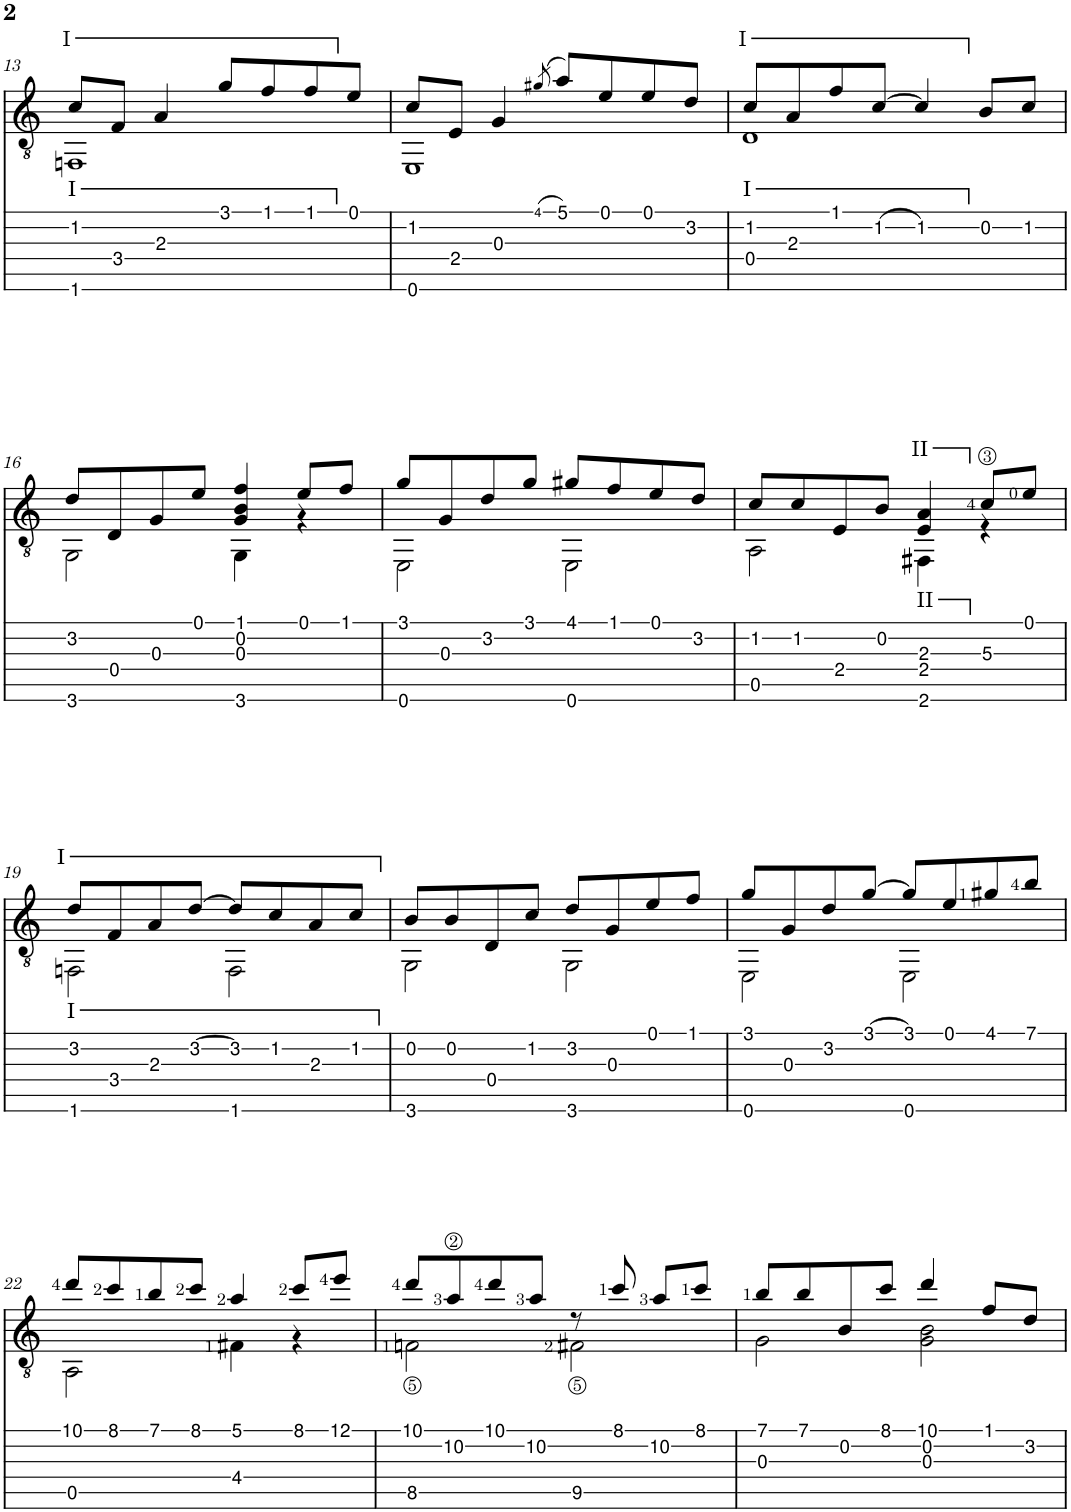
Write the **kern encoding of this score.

**kern	**kern
*part1	*part1
*staff2	*staff1
*I"古典吉他	*
!!LO:PB:g=z
*	*clefGv2
*k[]	*k[]
*M4/4	*M4/4
=13	=13
*^	*^
!	!	!LO:TX:a:t=I	!
!LO:TX:a:t=I	!	!	!
8cL	1FFn	8c/L	1FFn
8FJ	.	8F/J	.
4A	.	4A/	.
8gL	.	8g/L	.
8fJ	.	8f/	.
8fL	.	8f/	.
8eJ	.	8e/J	.
=14	=14	=14	=14
8cL	1EE	8c/L	1EE
8EJ	.	8E/J	.
4G	.	4G/	.
qg#	.	(8qg#X/	.
8aL	.	8a/L)	.
8eJ	.	8e/	.
8eL	.	8e/	.
8dJ	.	8d/J	.
=15	=15	=15	=15
!	!	!LO:TX:a:t=I	!
!LO:TX:a:t=I	!	!	!
8cL	1D	8c/L	1D
8AJ	.	8A/	.
8fL	.	8f/	.
[8cJ	.	[8c/J	.
4c]	.	4c/]	.
8BL	.	8B/L	.
8cJ	.	8c/J	.
!!LO:LB:g=z	!!
=16	=16	=16	=16
8dL	2GG	8d/L	2GG\
8DJ	.	8D/	.
8GL	.	8G/	.
8eJ	.	8e/J	.
4G 4B 4f	4GG	4G/ 4B/ 4f/	4GG\
8eL	4r	8e/L	4r
8fJ	.	8f/J	.
=17	=17	=17	=17
8gL	2EE	8g/L	2EE\
8GJ	.	8G/	.
8dL	.	8d/	.
8gJ	.	8g/J	.
8g#L	2EE	8g#X/L	2EE\
8fJ	.	8f/	.
8eL	.	8e/	.
8dJ	.	8d/J	.
=18	=18	=18	=18
8cL	2AA	8c/L	2AA\
8cJ	.	8c/	.
8EL	.	8E/	.
8BJ	.	8B/J	.
!	!	!LO:TX:a:t=II	!
!LO:TX:a:t=II	!	!	!
4E 4A	4FF#	4E/ 4A/	4FF#X\
8cL	4r	8c/L	4r
8eJ	.	8e/J	.
!!LO:LB:g=z	!!
=19	=19	=19	=19
!	!	!LO:TX:a:t=I	!
!LO:TX:a:t=I	!	!	!
8dL	2FFn	8d/L	2FFn\
8FJ	.	8F/	.
8AL	.	8A/	.
[8dJ	.	[8d/J	.
8dL]	2FF	8d/L]	2FF\
8cJ	.	8c/	.
8AL	.	8A/	.
8cJ	.	8c/J	.
=20	=20	=20	=20
8BL	2GG	8B/L	2GG\
8BJ	.	8B/	.
8DL	.	8D/	.
8cJ	.	8c/J	.
8dL	2GG	8d/L	2GG\
8GJ	.	8G/	.
8eL	.	8e/	.
8fJ	.	8f/J	.
=21	=21	=21	=21
8gL	2EE	8g/L	2EE\
8GJ	.	8G/	.
8dL	.	8d/	.
[8gJ	.	[8g/J	.
8gL]	2EE	8g/L]	2EE\
8eJ	.	8e/	.
8g#L	.	8g#X/	.
8bJ	.	8b/J	.
!!LO:LB:g=z	!!
=22	=22	=22	=22
8ddL	2AA	8dd/L	2AA\
8ccJ	.	8cc/	.
8bL	.	8b/	.
8ccJ	.	8cc/J	.
4a	4F#	4a/	4F#X\
8ccL	4r	8cc/L	4r
8eeJ	.	8ee/J	.
=23	=23	=23	=23
8ddL	2Fn	8dd/L	2Fn\
8aJ	.	8a/	.
8ddL	.	8dd/	.
8aJ	.	8a/J	.
8r	2F#	8r	2F#X\
8cc	.	8cc/	.
8aL	.	8a/L	.
8ccJ	.	8cc/J	.
=24	=24	=24	=24
8bL	2G	8b/L	2G\
8bJ	.	8b/	.
8BL	.	8B/	.
8ccJ	.	8cc/J	.
4dd	2G 2B	4dd/	2G\ 2B\
8fL	.	8f/L	.
8dJ	.	8d/J	.
*v	*v	*	*
*	*v	*v
=	=
*-	*-
